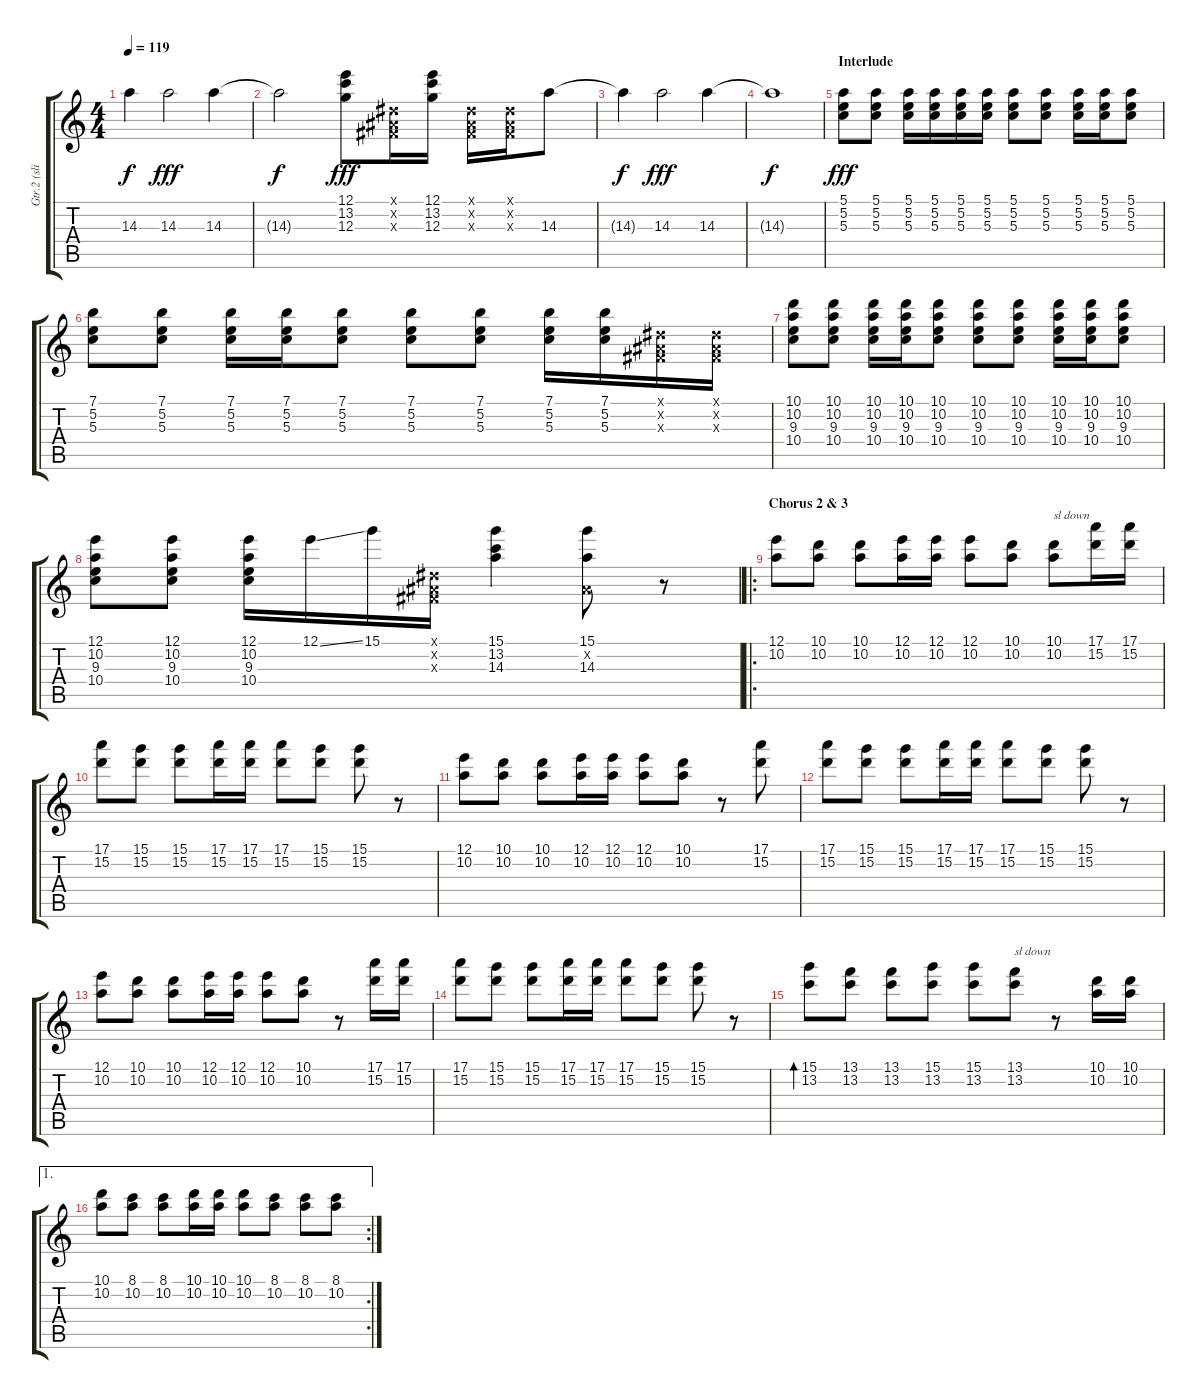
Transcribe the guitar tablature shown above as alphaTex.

\track ("Gtr.2 (slight dist.)" "Gtr.2 (sli") {instrument overdrivenguitar}
\staff {score tabs}
\tuning (E4 B3 G3 D3 A2 E2) {hide}
\ts (4 4)
\tempo 119
\clef g2
\ks c
14.3{t}.4{dy f} 14.3.2{dy fff} 14.3.4 |
14.3{t}.2{dy f} (12.1 13.2 12.3).8{dy fff} (-1.1{x} -1.2{x} -1.3{x}).16 (12.1 13.2 12.3).16 (-1.1{x} -1.2{x} -1.3{x}).16 (-1.1{x} -1.2{x} -1.3{x}).16 14.3.8 |
14.3{t}.4{dy f} 14.3.2{dy fff} 14.3.4 |
14.3{t}.1{dy f} |
\section ("" "Interlude")
(5.1 5.2 5.3).8{dy fff} (5.1 5.2 5.3).8 (5.1 5.2 5.3).16 (5.1 5.2 5.3).16 (5.1 5.2 5.3).16 (5.1 5.2 5.3).16 (5.1 5.2 5.3).8 (5.1 5.2 5.3).8 (5.1 5.2 5.3).16 (5.1 5.2 5.3).16 (5.1 5.2 5.3).8 |
(7.1 5.2 5.3).8 (7.1 5.2 5.3).8 (7.1 5.2 5.3).16 (7.1 5.2 5.3).16 (7.1 5.2 5.3).8 (7.1 5.2 5.3).8 (7.1 5.2 5.3).8 (7.1 5.2 5.3).16 (7.1 5.2 5.3).16 (-1.1{x} -1.2{x} -1.3{x}).16 (-1.1{x} -1.2{x} -1.3{x}).16 |
(10.1 10.2 9.3 10.4).8 (10.1 10.2 9.3 10.4).8 (10.1 10.2 9.3 10.4).16 (10.1 10.2 9.3 10.4).16 (10.1 10.2 9.3 10.4).8 (10.1 10.2 9.3 10.4).8 (10.1 10.2 9.3 10.4).8 (10.1 10.2 9.3 10.4).16 (10.1 10.2 9.3 10.4).16 (10.1 10.2 9.3 10.4).8 |
(12.1 10.2 9.3 10.4).8 (12.1 10.2 9.3 10.4).8 (12.1 10.2 9.3 10.4).16 12.1{ss}.16 15.1.16 (-1.1{x} -1.2{x} -1.3{x}).16 (15.1 13.2 14.3).4 (15.1 -1.2{x} 14.3).8 r.8 |
\ro
\section ("" "Chorus 2 & 3")
(12.1 10.2).8 (10.1 10.2).8 (10.1 10.2).8 (12.1 10.2).16 (12.1 10.2).16 (12.1 10.2).8 (10.1 10.2).8 (10.1 10.2).8{txt "sl down"} (17.1 15.2).16 (17.1 15.2).16 |
(17.1 15.2).8 (15.1 15.2).8 (15.1 15.2).8 (17.1 15.2).16 (17.1 15.2).16 (17.1 15.2).8 (15.1 15.2).8 (15.1 15.2).8 r.8 |
(12.1 10.2).8 (10.1 10.2).8 (10.1 10.2).8 (12.1 10.2).16 (12.1 10.2).16 (12.1 10.2).8 (10.1 10.2).8 r.8 (17.1 15.2).8 |
(17.1 15.2).8 (15.1 15.2).8 (15.1 15.2).8 (17.1 15.2).16 (17.1 15.2).16 (17.1 15.2).8 (15.1 15.2).8 (15.1 15.2).8 r.8 |
(12.1 10.2).8 (10.1 10.2).8 (10.1 10.2).8 (12.1 10.2).16 (12.1 10.2).16 (12.1 10.2).8 (10.1 10.2).8 r.8 (17.1 15.2).16 (17.1 15.2).16 |
(17.1 15.2).8 (15.1 15.2).8 (15.1 15.2).8 (17.1 15.2).16 (17.1 15.2).16 (17.1 15.2).8 (15.1 15.2).8 (15.1 15.2).8 r.8 |
(15.1 13.2).8{bd 240} (13.1 13.2).8 (13.1 13.2).8 (15.1 13.2).8 (15.1 13.2).8 (13.1 13.2).8{txt "sl down"} r.8 (10.1 10.2).16 (10.1 10.2).16 |
\ae 1
\rc 2
(10.1 10.2).8 (8.1 10.2).8 (8.1 10.2).8 (10.1 10.2).16 (10.1 10.2).16 (10.1 10.2).8 (8.1 10.2).8 (8.1 10.2).8 (8.1 10.2).8
